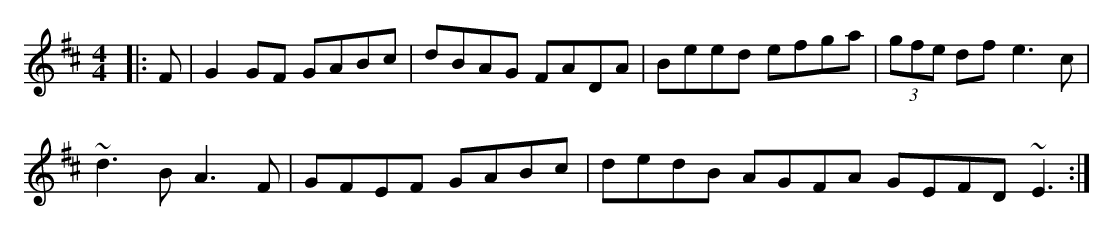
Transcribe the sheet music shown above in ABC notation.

X:1
M:4/4
K:Edor
|:F|G2GF GABc|dBAG FADA|Beed efga|(3gfe df e3c|
~d3B A3F|GFEF GABc|dedB AGFA GEFD ~E3:|
